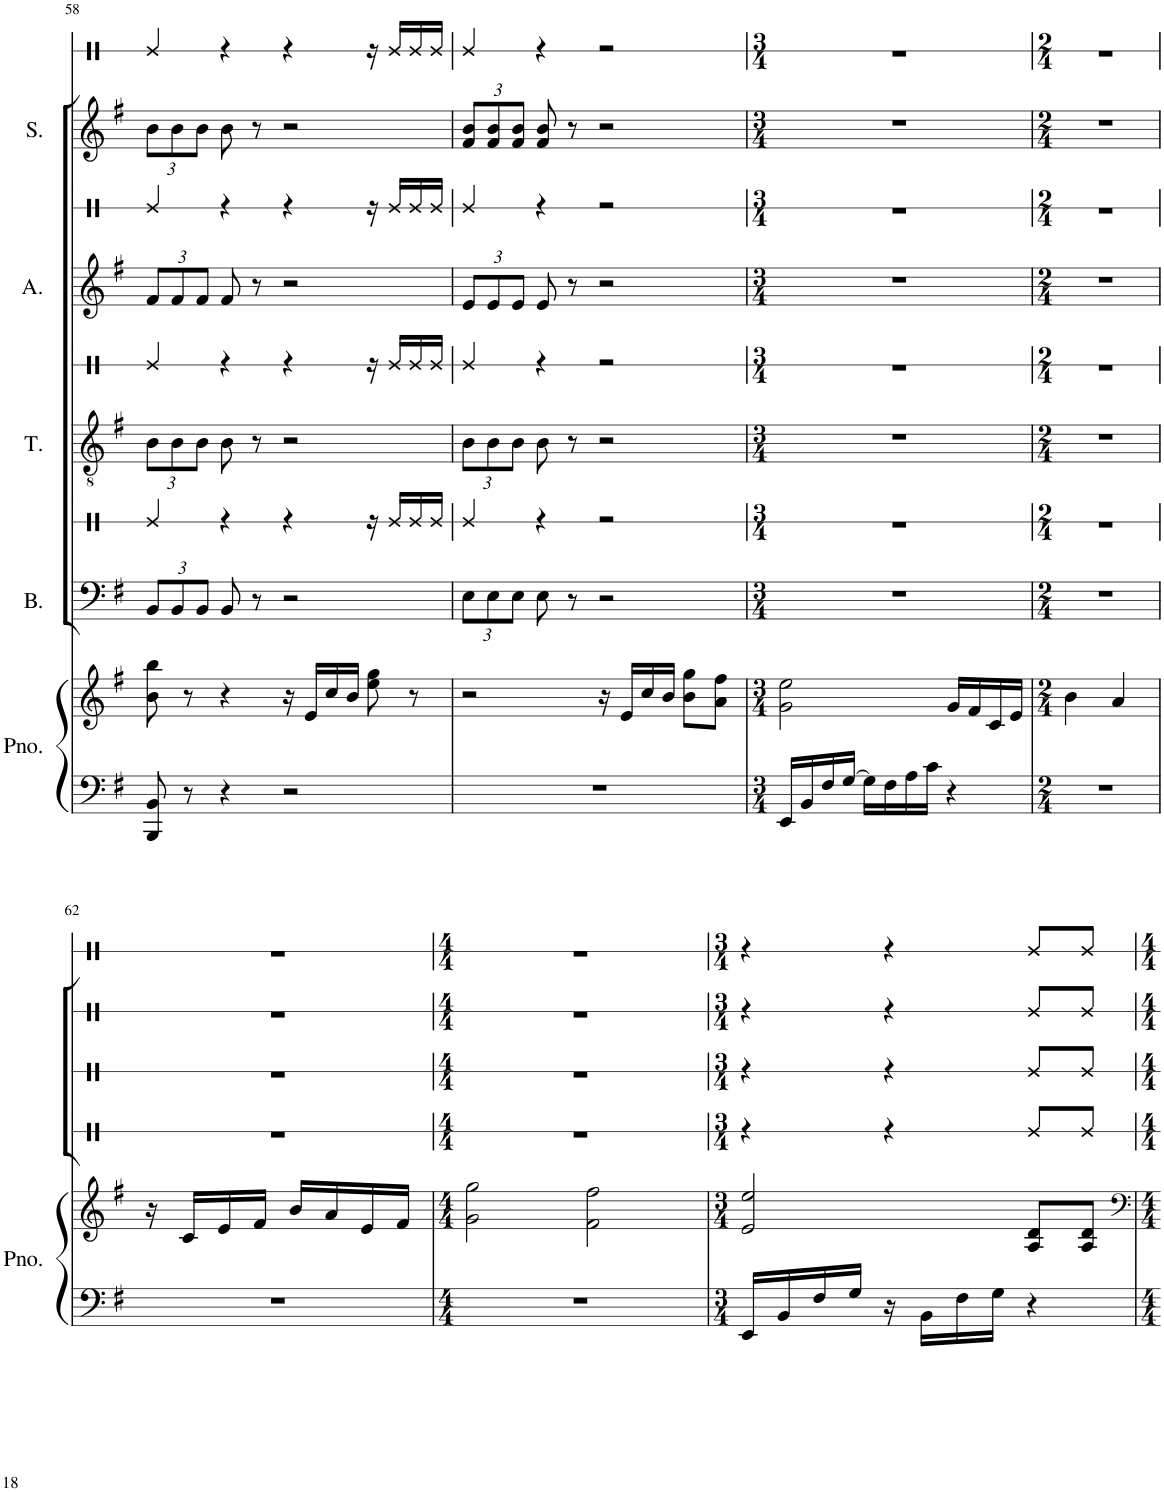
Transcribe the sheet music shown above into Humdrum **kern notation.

**kern	**kern	**kern	**kern	**kern	**kern
*part5	*part5	*part4	*part3	*part2	*part1
*staff6	*staff5	*staff4	*staff3	*staff2	*staff1
*I"Piano	*	*I"Bass	*I"Tenor	*I"Alto	*I"Soprano
*I'Pno.	*	*I'B.	*I'T.	*I'A.	*I'S.
!!LO:PB:g=z
*clefF4	*clefG2	*clefF4	*clefGv2	*clefG2	*clefG2
*k[f#]	*k[f#]	*k[f#]	*k[f#]	*k[f#]	*k[f#]
*M4/4	*M4/4	*M4/4	*M4/4	*M4/4	*M4/4
*	*	*Xbrackettup	*Xbrackettup	*Xbrackettup	*Xbrackettup
=58	=58	=58	=58	=58	=58
8BBB/ 8BB/	8b\ 8bb\	12BB/L	12B\L	12f#/L	12b\L
.	.	12BB/	12B\	12f#/	12b\
8r	8r	.	.	.	.
.	.	12BB/J	12B\J	12f#/J	12b\J
4r	4r	8BB/	8B\	8f#/	8b\
.	.	8r	8r	8r	8r
2r	16r	2r	2r	2r	2r
.	16e/LL	.	.	.	.
.	16cc/	.	.	.	.
.	16b/JJ	.	.	.	.
.	8ee\ 8gg\	.	.	.	.
.	8r	.	.	.	.
=59	=59	=59	=59	=59	=59
1r	2r	12E\L	12B\L	12e/L	12f#/ 12b/L
.	.	12E\	12B\	12e/	12f#/ 12b/
.	.	12E\J	12B\J	12e/J	12f#/ 12b/J
.	.	8E\	8B\	8e/	8f#/ 8b/
.	.	8r	8r	8r	8r
.	16r	2r	2r	2r	2r
.	16e/LL	.	.	.	.
.	16cc/	.	.	.	.
.	16b/JJ	.	.	.	.
.	8b\ 8gg\L	.	.	.	.
.	8a\ 8ff#\J	.	.	.	.
=60	=60	=60	=60	=60	=60
*M3/4	*M3/4	*M3/4	*M3/4	*M3/4	*M3/4
16EE/LL	2g\ 2ee\	2.r	2.r	2.r	2.r
16BB/	.	.	.	.	.
16F#/	.	.	.	.	.
[16G/JJ	.	.	.	.	.
16G\LL]	.	.	.	.	.
16F#\	.	.	.	.	.
16A\	.	.	.	.	.
16c\JJ	.	.	.	.	.
4r	16g/LL	.	.	.	.
.	16f#/	.	.	.	.
.	16c/	.	.	.	.
.	16e/JJ	.	.	.	.
=61	=61	=61	=61	=61	=61
*M2/4	*M2/4	*M2/4	*M2/4	*M2/4	*M2/4
2r	4b\	2r	2r	2r	2r
.	4a/	.	.	.	.
!!LO:LB:g=z
=62	=62	=62	=62	=62	=62
2r	16r	2r	2r	2r	2r
.	16c/LL	.	.	.	.
.	16e/	.	.	.	.
.	16f#/JJ	.	.	.	.
.	16b/LL	.	.	.	.
.	16a/	.	.	.	.
.	16e/	.	.	.	.
.	16f#/JJ	.	.	.	.
=63	=63	=63	=63	=63	=63
*M4/4	*M4/4	*M4/4	*M4/4	*M4/4	*M4/4
1r	2g\ 2gg\	1r	1r	1r	1r
.	2f#\ 2ff#\	.	.	.	.
=64	=64	=64	=64	=64	=64
*M3/4	*M3/4	*M3/4	*M3/4	*M3/4	*M3/4
16EE/LL	2e/ 2ee/	2.r	2.r	2.r	2.r
16BB/	.	.	.	.	.
16F#/	.	.	.	.	.
16G/JJ	.	.	.	.	.
16r	.	.	.	.	.
16BB\LL	.	.	.	.	.
16F#\	.	.	.	.	.
16G\JJ	.	.	.	.	.
4r	8A/ 8d/L	.	.	.	.
.	8A/ 8d/J	.	.	.	.
=	=	=	=	=	=
*-	*-	*-	*-	*-	*-
